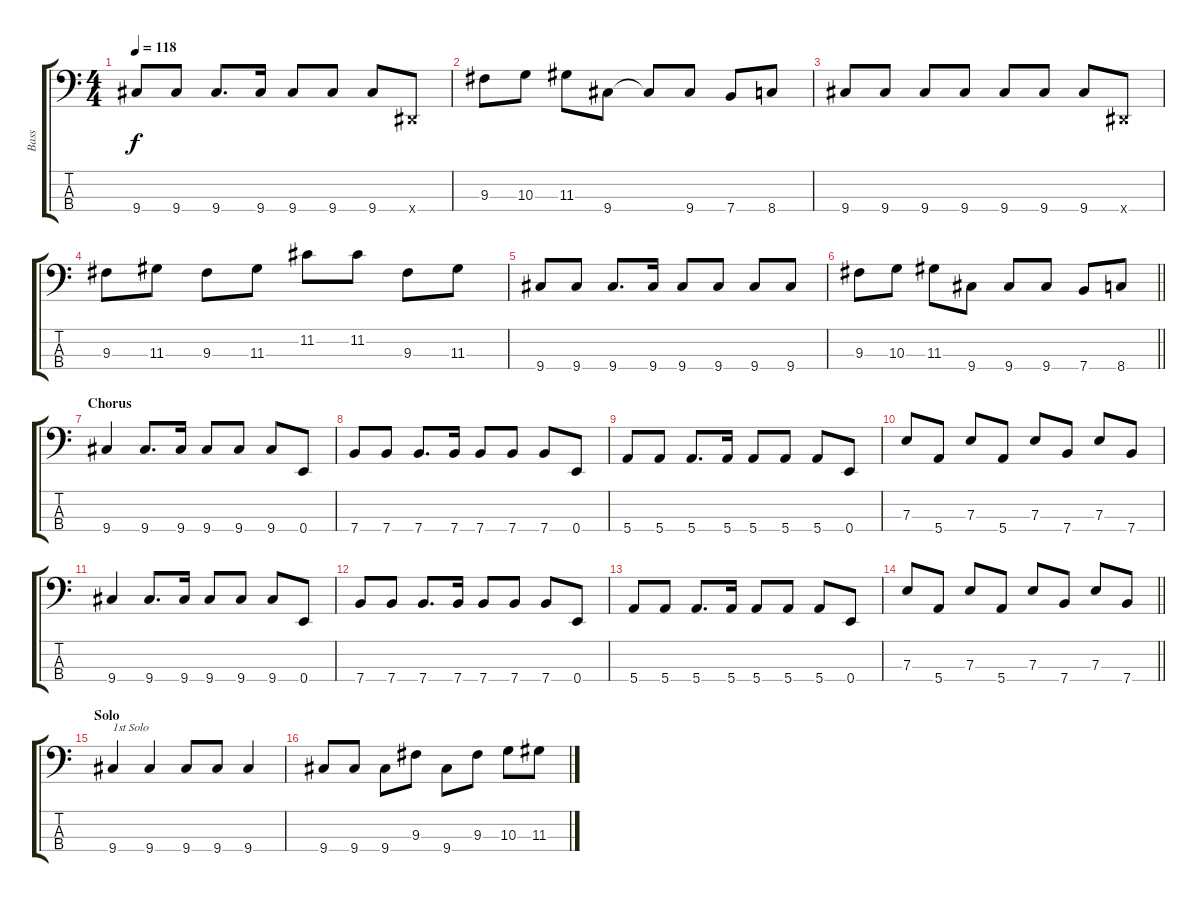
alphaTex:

\track ("Bass" "Bass") {instrument electricbassfinger}
\staff {score tabs}
\tuning (G2 D2 A1 E1) {hide}
\ts (4 4)
\tempo 118
\clef f4
\ks c
9.4.8{dy f} 9.4.8 9.4.8{d} 9.4.16 9.4.8 9.4.8 9.4.8 -1.4{x}.8 |
9.3.8 10.3.8 11.3.8 9.4.8 9.4{t}.8 9.4.8 7.4.8 8.4.8 |
9.4.8 9.4.8 9.4.8 9.4.8 9.4.8 9.4.8 9.4.8 -1.4{x}.8 |
9.3.8 11.3.8 9.3.8 11.3.8 11.2.8 11.2.8 9.3.8 11.3.8 |
9.4.8 9.4.8 9.4.8{d} 9.4.16 9.4.8 9.4.8 9.4.8 9.4.8 |
\barLineRight lightlight
9.3.8 10.3.8 11.3.8 9.4.8 9.4.8 9.4.8 7.4.8 8.4.8 |
\section ("" "Chorus")
9.4.4 9.4.8{d} 9.4.16 9.4.8 9.4.8 9.4.8 0.4.8 |
7.4.8 7.4.8 7.4.8{d} 7.4.16 7.4.8 7.4.8 7.4.8 0.4.8 |
5.4.8 5.4.8 5.4.8{d} 5.4.16 5.4.8 5.4.8 5.4.8 0.4.8 |
7.3.8 5.4.8 7.3.8 5.4.8 7.3.8 7.4.8 7.3.8 7.4.8 |
9.4.4 9.4.8{d} 9.4.16 9.4.8 9.4.8 9.4.8 0.4.8 |
7.4.8 7.4.8 7.4.8{d} 7.4.16 7.4.8 7.4.8 7.4.8 0.4.8 |
5.4.8 5.4.8 5.4.8{d} 5.4.16 5.4.8 5.4.8 5.4.8 0.4.8 |
\barLineRight lightlight
7.3.8 5.4.8 7.3.8 5.4.8 7.3.8 7.4.8 7.3.8 7.4.8 |
\section ("" "Solo")
9.4.4{txt "1st Solo"} 9.4.4 9.4.8 9.4.8 9.4.4 |
9.4.8 9.4.8 9.4.8 9.3.8 9.4.8 9.3.8 10.3.8 11.3.8
